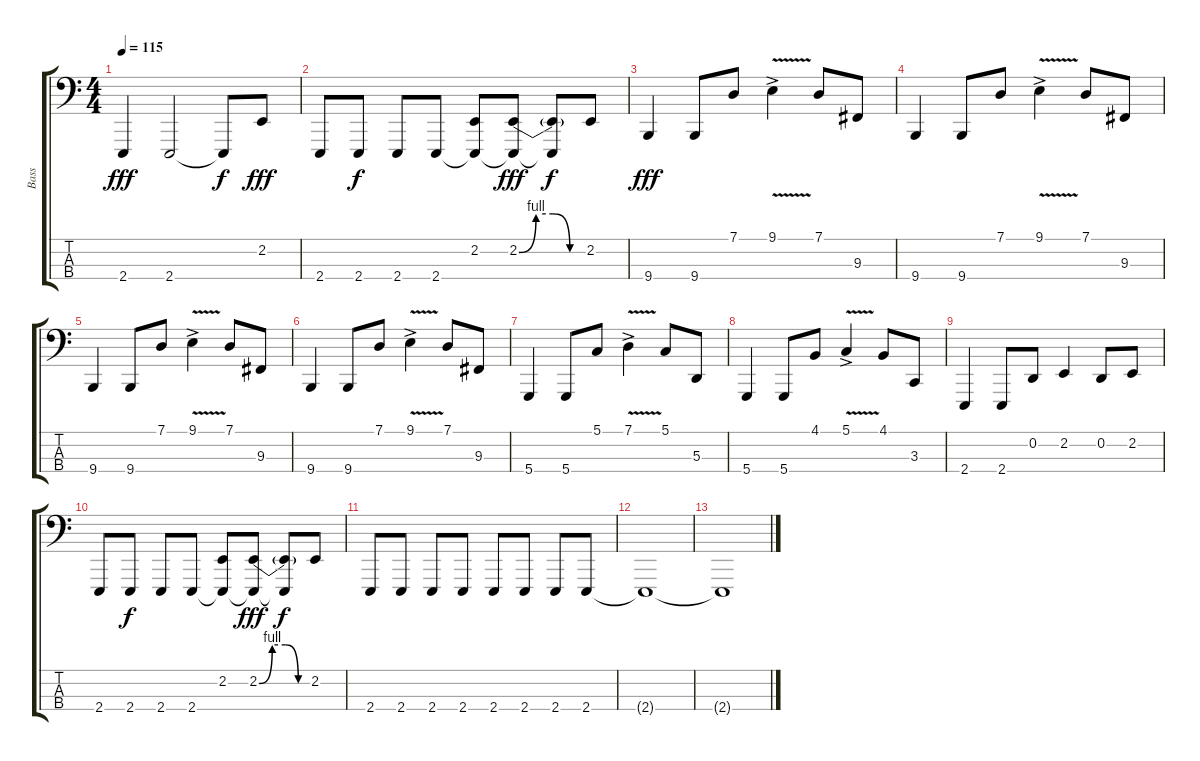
\track ("Bass" "Bass") {instrument lead2sawtooth}
\staff {score tabs}
\tuning (G2 D2 A1 D1) {hide}
\ts (4 4)
\tempo 115
\clef f4
\ks c
2.4.4{dy fff} 2.4.2 2.4{t}.8{dy f} 2.2.8{dy fff} |
2.4.8 2.4.8{dy f} 2.4.8 2.4.8 (2.2 2.4{t}).8 (2.2{be (custom 0 0 15 4 30 4 45 0 60 0)} 2.4{t}).8{dy fff} (2.2{t} 2.4{t}).8{dy f} 2.2.8 |
9.4.4{dy fff} 9.4.8 7.1.8 9.1{v ac}.4 7.1.8 9.3.8 |
9.4.4 9.4.8 7.1.8 9.1{v ac}.4 7.1.8 9.3.8 |
9.4.4 9.4.8 7.1.8 9.1{v ac}.4 7.1.8 9.3.8 |
9.4.4 9.4.8 7.1.8 9.1{v ac}.4 7.1.8 9.3.8 |
5.4.4 5.4.8 5.1.8 7.1{v ac}.4 5.1.8 5.3.8 |
5.4.4 5.4.8 4.1.8 5.1{v ac}.4 4.1.8 3.3.8 |
2.4.4 2.4.8 0.2.8 2.2.4 0.2.8 2.2.8 |
2.4.8 2.4.8{dy f} 2.4.8 2.4.8 (2.2 2.4{t}).8 (2.2{be (custom 0 0 15 4 30 4 45 0 60 0)} 2.4{t}).8{dy fff} (2.2{t} 2.4{t}).8{dy f} 2.2.8 |
2.4.8{volume 16 instrument electricbassfinger} 2.4.8 2.4.8 2.4.8 2.4.8 2.4.8 2.4.8 2.4.8 |
2.4{t}.1 |
2.4{t}.1
